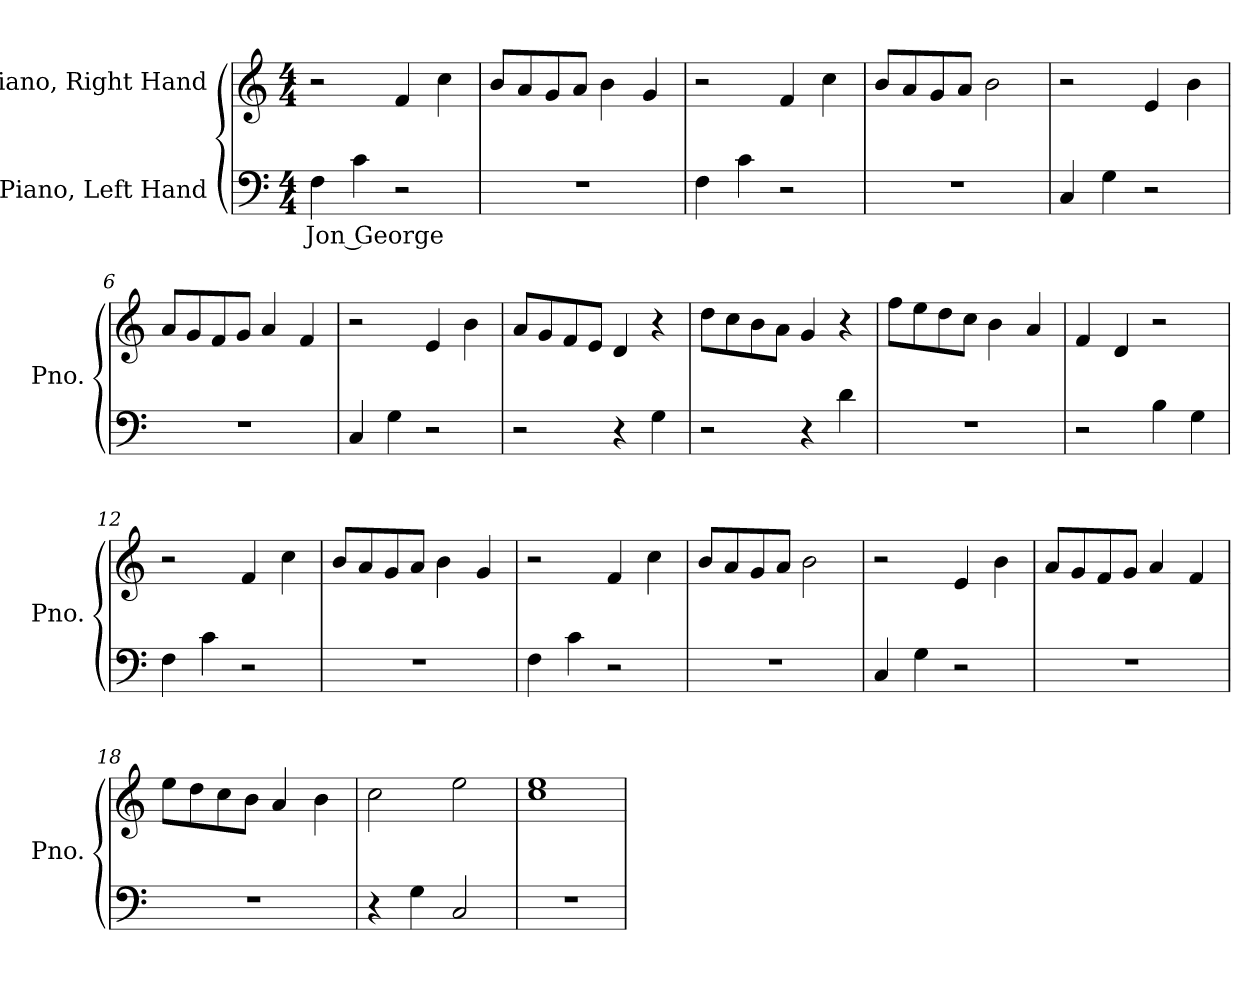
**kern	**text	**kern
*part2	*part2	*part1
*staff2	*staff2	*staff1
*I"Piano, Left Hand	*	*I"Piano, Right Hand
*I'Pno.	*	*I'Pno.
*clefF4	*	*clefG2
*k[]	*	*k[]
*M4/4	*	*M4/4
*MM100	*	*MM100
=1	=1	=1
!	!LO:LY:b	!
4F\	Jon George	2r
4c\	.	.
2r	.	4f/
.	.	4cc\
=2	=2	=2
1r	.	8b/L
.	.	8a/
.	.	8g/
.	.	8a/J
.	.	4b\
.	.	4g/
=3	=3	=3
4F\	.	2r
4c\	.	.
2r	.	4f/
.	.	4cc\
=4	=4	=4
1r	.	8b/L
.	.	8a/
.	.	8g/
.	.	8a/J
.	.	2b\
=5	=5	=5
4C/	.	2r
4G\	.	.
2r	.	4e/
.	.	4b\
!!LO:LB:g=z
=6	=6	=6
1r	.	8a/L
.	.	8g/
.	.	8f/
.	.	8g/J
.	.	4a/
.	.	4f/
=7	=7	=7
4C/	.	2r
4G\	.	.
2r	.	4e/
.	.	4b\
=8	=8	=8
2r	.	8a/L
.	.	8g/
.	.	8f/
.	.	8e/J
4r	.	4d/
4G\	.	4r
=9	=9	=9
2r	.	8dd\L
.	.	8cc\
.	.	8b\
.	.	8a\J
4r	.	4g/
4d\	.	4r
=10	=10	=10
1r	.	8ff\L
.	.	8ee\
.	.	8dd\
.	.	8cc\J
.	.	4b\
.	.	4a/
=11	=11	=11
2r	.	4f/
.	.	4d/
4B\	.	2r
4G\	.	.
=12	=12	=12
4F\	.	2r
4c\	.	.
2r	.	4f/
.	.	4cc\
!!LO:LB:g=z
=13	=13	=13
1r	.	8b/L
.	.	8a/
.	.	8g/
.	.	8a/J
.	.	4b\
.	.	4g/
=14	=14	=14
4F\	.	2r
4c\	.	.
2r	.	4f/
.	.	4cc\
=15	=15	=15
1r	.	8b/L
.	.	8a/
.	.	8g/
.	.	8a/J
.	.	2b\
=16	=16	=16
4C/	.	2r
4G\	.	.
2r	.	4e/
.	.	4b\
=17	=17	=17
1r	.	8a/L
.	.	8g/
.	.	8f/
.	.	8g/J
.	.	4a/
.	.	4f/
=18	=18	=18
1r	.	8ee\L
.	.	8dd\
.	.	8cc\
.	.	8b\J
.	.	4a/
.	.	4b\
=19	=19	=19
4r	.	2cc\
4G\	.	.
2C/	.	2ee\
=20	=20	=20
1r	.	1cc 1ee
=	=	=
*-	*-	*-
